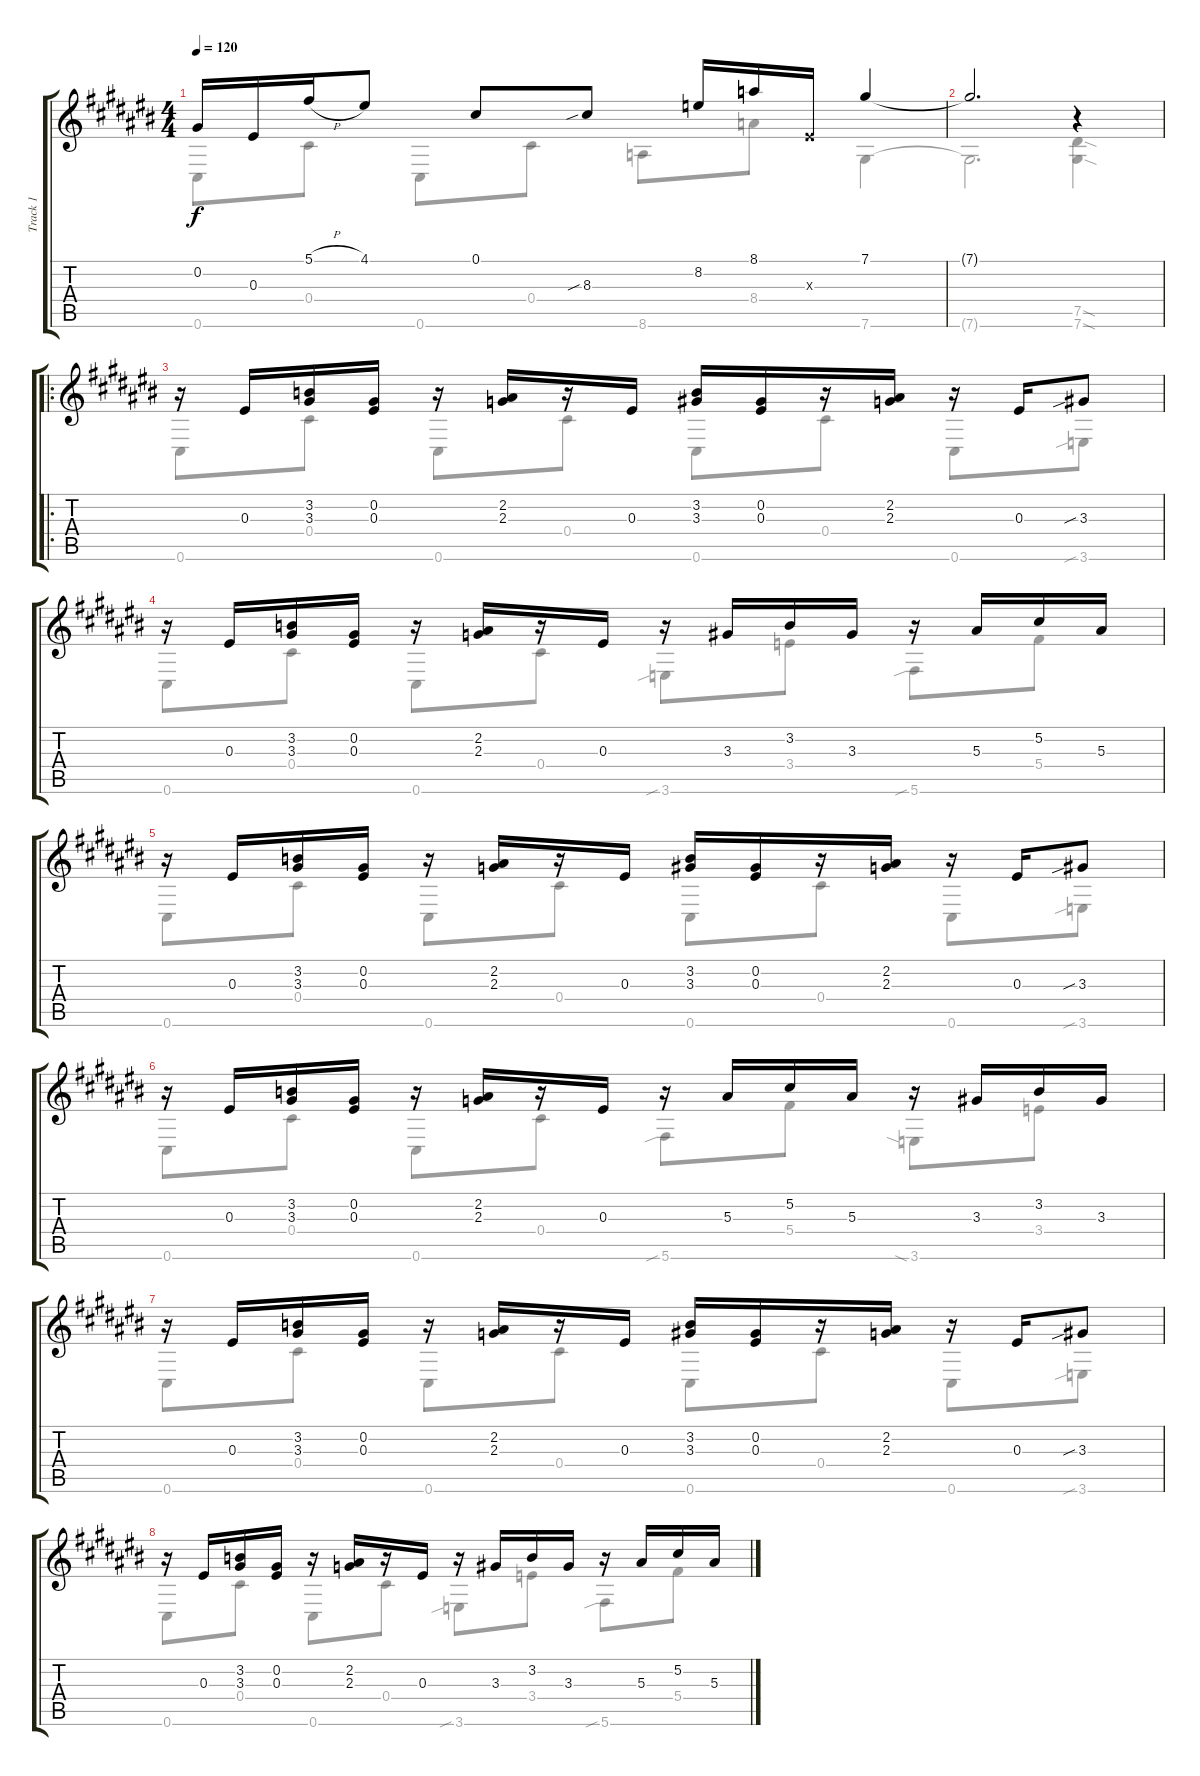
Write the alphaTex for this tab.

\track ("Track 1" "Track 1") {instrument acousticguitarsteel}
\staff {score tabs}
\tuning (Db4 Ab3 F3 Db3 Ab2 Db2) {hide}
\voice
\ts (4 4)
\tempo 120
\clef g2
\ks c#
0.2{t}.16{dy f} 0.3.16 5.1{h}.16 4.1.8 0.1.8 8.3{sib}.8 8.2.16 8.1.16 0.3{x}.16 7.1.4 |
7.1{t}.2{d} r.4 |
\ro
r.16 0.3.16 (3.2 3.3).16 (0.2 0.3).16 r.16 (2.2 2.3).16 r.16 0.3.16 (3.2 3.3).16 (0.2 0.3).16 r.16 (2.2 2.3).16 r.16 0.3.16 3.3{sib}.8 |
r.16 0.3.16 (3.2 3.3).16 (0.2 0.3).16 r.16 (2.2 2.3).16 r.16 0.3.16 r.16 3.3.16 3.2.16 3.3.16 r.16 5.3.16 5.2.16 5.3.16 |
r.16 0.3.16 (3.2 3.3).16 (0.2 0.3).16 r.16 (2.2 2.3).16 r.16 0.3.16 (3.2 3.3).16 (0.2 0.3).16 r.16 (2.2 2.3).16 r.16 0.3.16 3.3{sib}.8 |
r.16 0.3.16 (3.2 3.3).16 (0.2 0.3).16 r.16 (2.2 2.3).16 r.16 0.3.16 r.16 5.3.16 5.2.16 5.3.16 r.16 3.3.16 3.2.16 3.3.16 |
r.16 0.3.16 (3.2 3.3).16 (0.2 0.3).16 r.16 (2.2 2.3).16 r.16 0.3.16 (3.2 3.3).16 (0.2 0.3).16 r.16 (2.2 2.3).16 r.16 0.3.16 3.3{sib}.8 |
r.16 0.3.16 (3.2 3.3).16 (0.2 0.3).16 r.16 (2.2 2.3).16 r.16 0.3.16 r.16 3.3.16 3.2.16 3.3.16 r.16 5.3.16 5.2.16 5.3.16
\voice
\clef g2
\ottava regular
\simile none
\ks c#
0.6.8{dy f} 0.4.8 0.6.8 0.4.8 8.6.8 8.4.8 7.6.4 |
7.6{t}.2{d} (7.5{sod} 7.6{sod}).4 |
0.6.8 0.4.8 0.6.8 0.4.8 0.6.8 0.4.8 0.6.8 3.6{sib}.8 |
0.6.8 0.4.8 0.6.8 0.4.8 3.6{sib}.8 3.4.8 5.6{sib}.8 5.4.8 |
0.6.8 0.4.8 0.6.8 0.4.8 0.6.8 0.4.8 0.6.8 3.6{sib}.8 |
0.6.8 0.4.8 0.6.8 0.4.8 5.6{sib}.8 5.4.8 3.6{sia}.8 3.4.8 |
0.6.8 0.4.8 0.6.8 0.4.8 0.6.8 0.4.8 0.6.8 3.6{sib}.8 |
0.6.8 0.4.8 0.6.8 0.4.8 3.6{sib}.8 3.4.8 5.6{sib}.8 5.4.8
